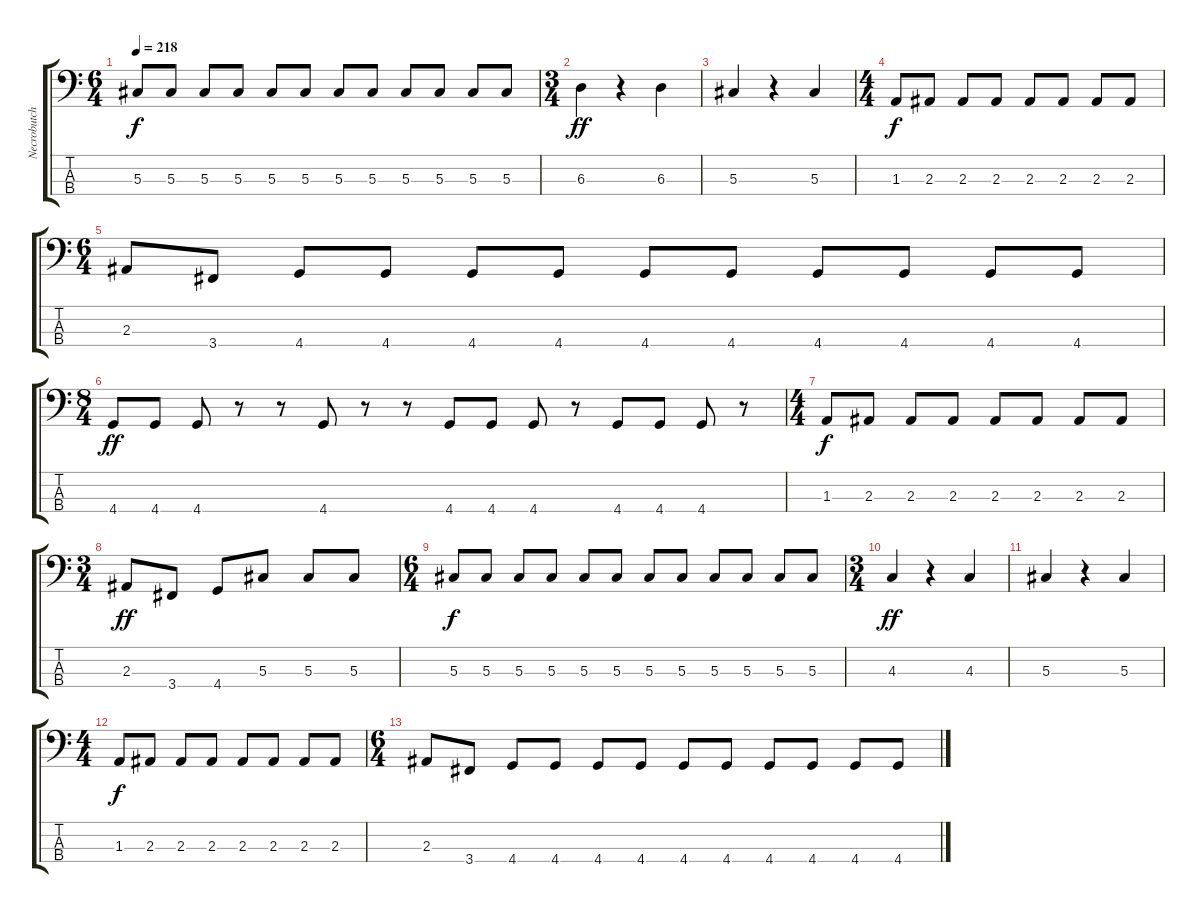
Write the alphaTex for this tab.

\track ("Necrobutcher" "Necrobutch") {instrument electricbassfinger}
\staff {score tabs}
\tuning (Gb2 Db2 Ab1 Eb1) {hide}
\ts (6 4)
\tempo 218
\clef f4
\ks c
5.3.8{dy f} 5.3.8 5.3.8 5.3.8 5.3.8 5.3.8 5.3.8 5.3.8 5.3.8 5.3.8 5.3.8 5.3.8 |
\ts (3 4)
6.3.4{dy ff} r.4 6.3.4 |
5.3.4 r.4 5.3.4 |
\ts (4 4)
1.3.8{dy f} 2.3.8 2.3.8 2.3.8 2.3.8 2.3.8 2.3.8 2.3.8 |
\ts (6 4)
2.3.8 3.4.8 4.4.8 4.4.8 4.4.8 4.4.8 4.4.8 4.4.8 4.4.8 4.4.8 4.4.8 4.4.8 |
\ts (8 4)
4.4.8{dy ff} 4.4.8 4.4.8 r.8 r.8 4.4.8 r.8 r.8 4.4.8 4.4.8 4.4.8 r.8 4.4.8 4.4.8 4.4.8 r.8 |
\ts (4 4)
1.3.8{dy f} 2.3.8 2.3.8 2.3.8 2.3.8 2.3.8 2.3.8 2.3.8 |
\ts (3 4)
2.3.8{dy ff} 3.4.8 4.4.8 5.3.8 5.3.8 5.3.8 |
\ts (6 4)
5.3.8{dy f} 5.3.8 5.3.8 5.3.8 5.3.8 5.3.8 5.3.8 5.3.8 5.3.8 5.3.8 5.3.8 5.3.8 |
\ts (3 4)
4.3.4{dy ff} r.4 4.3.4 |
5.3.4 r.4 5.3.4 |
\ts (4 4)
1.3.8{dy f} 2.3.8 2.3.8 2.3.8 2.3.8 2.3.8 2.3.8 2.3.8 |
\ts (6 4)
2.3.8 3.4.8 4.4.8 4.4.8 4.4.8 4.4.8 4.4.8 4.4.8 4.4.8 4.4.8 4.4.8 4.4.8
